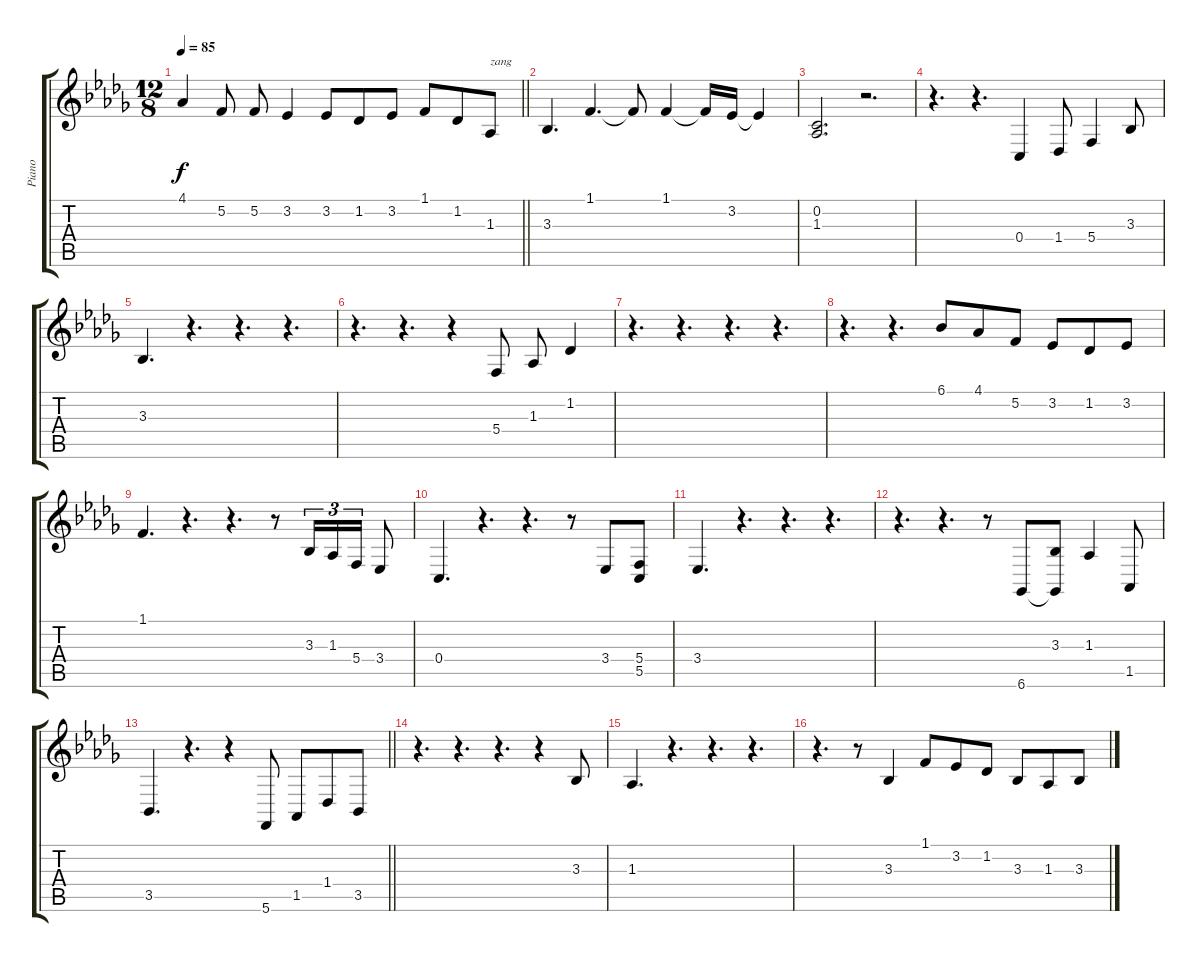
\track ("Piano" "Piano") {instrument electricgrandpiano}
\staff {score tabs}
\tuning (E4 C4 G3 C3 G2 C2) {hide}
\ts (12 8)
\tempo 85
\clef g2
\barLineRight lightlight
\ks bbminor
4.1.4{dy f} 5.2.8 5.2.8 3.2.4 3.2.8 1.2.8 3.2.8 1.1.8 1.2.8 1.3.8{txt "zang"} |
3.3.4{d} 1.1.4{d} 1.1{t}.8 1.1.4 1.1{t}.16 3.2.16 3.2{t}.4 |
(0.2 1.3).2{d} r.2{d} |
r.4{d} r.4{d} 0.4.4 1.4.8 5.4.4 3.3.8 |
3.3.4{d} r.4{d} r.4{d} r.4{d} |
r.4{d} r.4{d} r.4 5.4.8 1.3.8 1.2.4 |
r.4{d} r.4{d} r.4{d} r.4{d} |
r.4{d} r.4{d} 6.1.8 4.1.8 5.2.8 3.2.8 1.2.8 3.2.8 |
1.1.4{d} r.4{d} r.4{d} r.8 3.3.16{tu (3 2)} 1.3.16{tu (3 2)} 5.4.16{tu (3 2)} 3.4.8 |
0.4.4{d} r.4{d} r.4{d} r.8 3.4.8 (5.4 5.5).8 |
3.4.4{d} r.4{d} r.4{d} r.4{d} |
r.4{d} r.4{d} r.8 6.6.8 (3.3 6.6{t}).8 1.3.4 1.5.8 |
\barLineRight lightlight
3.5.4{d} r.4{d} r.4 5.6.8 1.5.8 1.4.8 3.5.8 |
r.4{d} r.4{d} r.4{d} r.4 3.3.8 |
1.3.4{d} r.4{d} r.4{d} r.4{d} |
r.4{d} r.8 3.3.4 1.1.8 3.2.8 1.2.8 3.3.8 1.3.8 3.3.8
